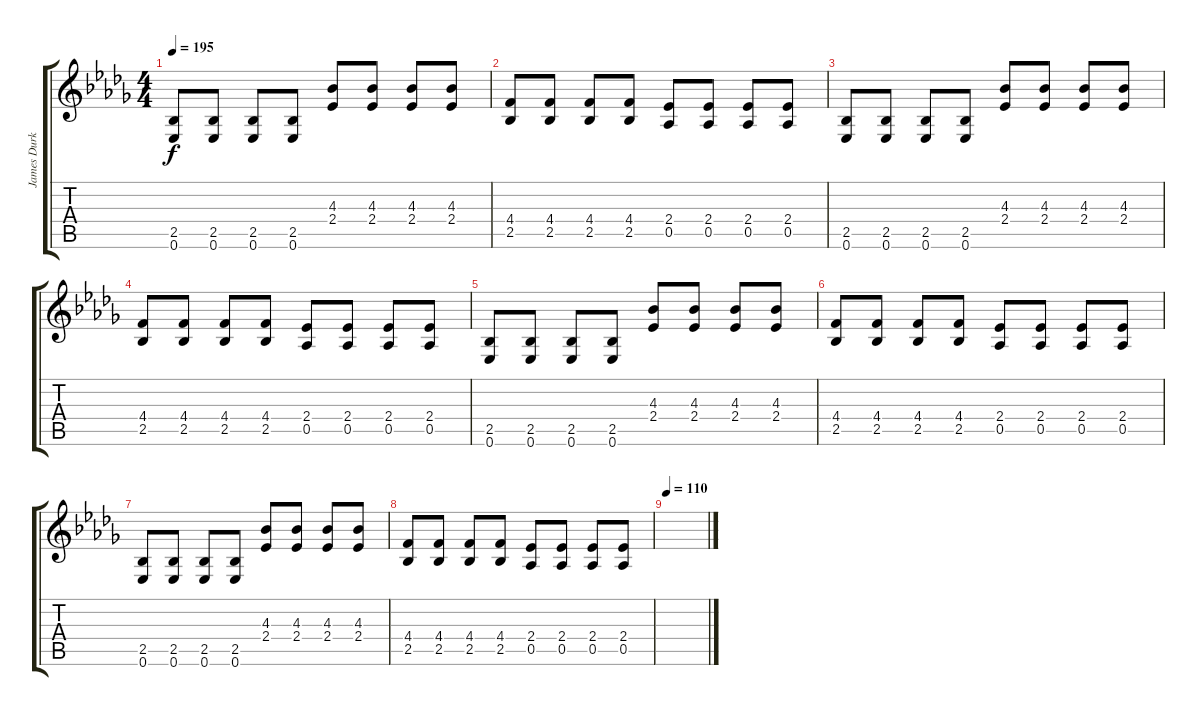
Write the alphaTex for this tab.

\track ("James Durkin (Guitar)" "James Durk") {instrument distortionguitar}
\staff {score tabs}
\tuning (Eb4 Bb3 Gb3 Db3 Ab2 Eb2) {hide}
\ts (4 4)
\tempo 195
\clef g2
\ks bbminor
(2.5 0.6).8{dy f} (2.5 0.6).8 (2.5 0.6).8 (2.5 0.6).8 (4.3 2.4).8 (4.3 2.4).8 (4.3 2.4).8 (4.3 2.4).8 |
(4.4 2.5).8 (4.4 2.5).8 (4.4 2.5).8 (4.4 2.5).8 (2.4 0.5).8 (2.4 0.5).8 (2.4 0.5).8 (2.4 0.5).8 |
(2.5 0.6).8 (2.5 0.6).8 (2.5 0.6).8 (2.5 0.6).8 (4.3 2.4).8 (4.3 2.4).8 (4.3 2.4).8 (4.3 2.4).8 |
(4.4 2.5).8 (4.4 2.5).8 (4.4 2.5).8 (4.4 2.5).8 (2.4 0.5).8 (2.4 0.5).8 (2.4 0.5).8 (2.4 0.5).8 |
(2.5 0.6).8 (2.5 0.6).8 (2.5 0.6).8 (2.5 0.6).8 (4.3 2.4).8 (4.3 2.4).8 (4.3 2.4).8 (4.3 2.4).8 |
(4.4 2.5).8 (4.4 2.5).8 (4.4 2.5).8 (4.4 2.5).8 (2.4 0.5).8 (2.4 0.5).8 (2.4 0.5).8 (2.4 0.5).8 |
(2.5 0.6).8 (2.5 0.6).8 (2.5 0.6).8 (2.5 0.6).8 (4.3 2.4).8 (4.3 2.4).8 (4.3 2.4).8 (4.3 2.4).8 |
(4.4 2.5).8 (4.4 2.5).8 (4.4 2.5).8 (4.4 2.5).8 (2.4 0.5).8 (2.4 0.5).8 (2.4 0.5).8 (2.4 0.5).8 |
\tempo 110
